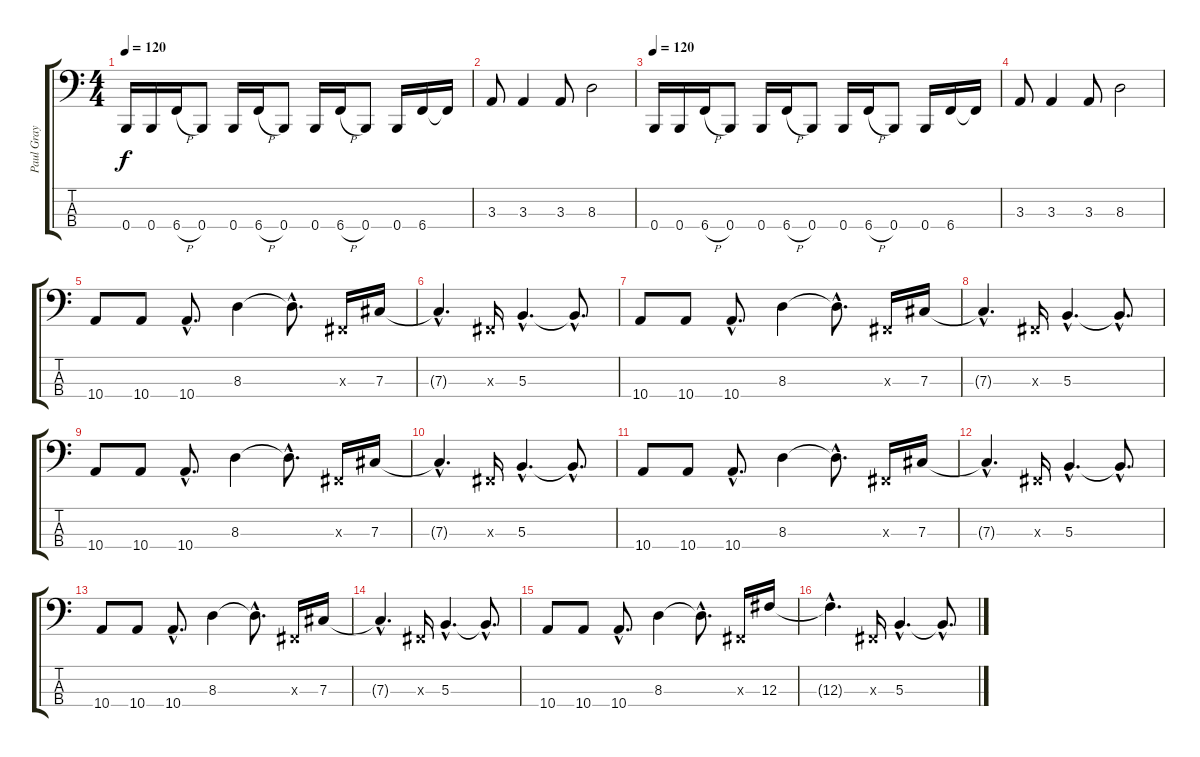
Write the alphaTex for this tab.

\track ("Paul Gray        #2" "Paul Gray ") {instrument electricbassfinger}
\staff {score tabs}
\tuning (E2 B1 Gb1 B0) {hide}
\ts (4 4)
\tempo 120
\clef f4
\ks c
0.4.16{dy f} 0.4.16 6.4{h}.16 0.4.8 0.4.16 6.4{h}.16 0.4.8 0.4.16 6.4{h}.16 0.4.8 0.4.16 6.4.16 6.4{t}.16 |
3.3.8 3.3.4 3.3.8 8.3.2 |
\tempo 120
0.4.16 0.4.16 6.4{h}.16 0.4.8 0.4.16 6.4{h}.16 0.4.8 0.4.16 6.4{h}.16 0.4.8 0.4.16 6.4.16 6.4{t}.16 |
3.3.8 3.3.4 3.3.8 8.3.2 |
10.4.8 10.4.8 10.4{hac}.8{d} 8.3.4 8.3{hac t}.8{d} 0.3{x}.16 7.3.16 |
7.3{hac t}.4{d} 0.3{x}.16 5.3{hac}.4{d} 5.3{hac t}.8{d} |
10.4.8 10.4.8 10.4{hac}.8{d} 8.3.4 8.3{hac t}.8{d} 0.3{x}.16 7.3.16 |
7.3{hac t}.4{d} 0.3{x}.16 5.3{hac}.4{d} 5.3{hac t}.8{d} |
10.4.8 10.4.8 10.4{hac}.8{d} 8.3.4 8.3{hac t}.8{d} 0.3{x}.16 7.3.16 |
7.3{hac t}.4{d} 0.3{x}.16 5.3{hac}.4{d} 5.3{hac t}.8{d} |
10.4.8 10.4.8 10.4{hac}.8{d} 8.3.4 8.3{hac t}.8{d} 0.3{x}.16 7.3.16 |
7.3{hac t}.4{d} 0.3{x}.16 5.3{hac}.4{d} 5.3{hac t}.8{d} |
10.4.8 10.4.8 10.4{hac}.8{d} 8.3.4 8.3{hac t}.8{d} 0.3{x}.16 7.3.16 |
7.3{hac t}.4{d} 0.3{x}.16 5.3{hac}.4{d} 5.3{hac t}.8{d} |
10.4.8 10.4.8 10.4{hac}.8{d} 8.3.4 8.3{hac t}.8{d} 0.3{x}.16 12.3.16 |
12.3{hac t}.4{d} 0.3{x}.16 5.3{hac}.4{d} 5.3{hac t}.8{d}
